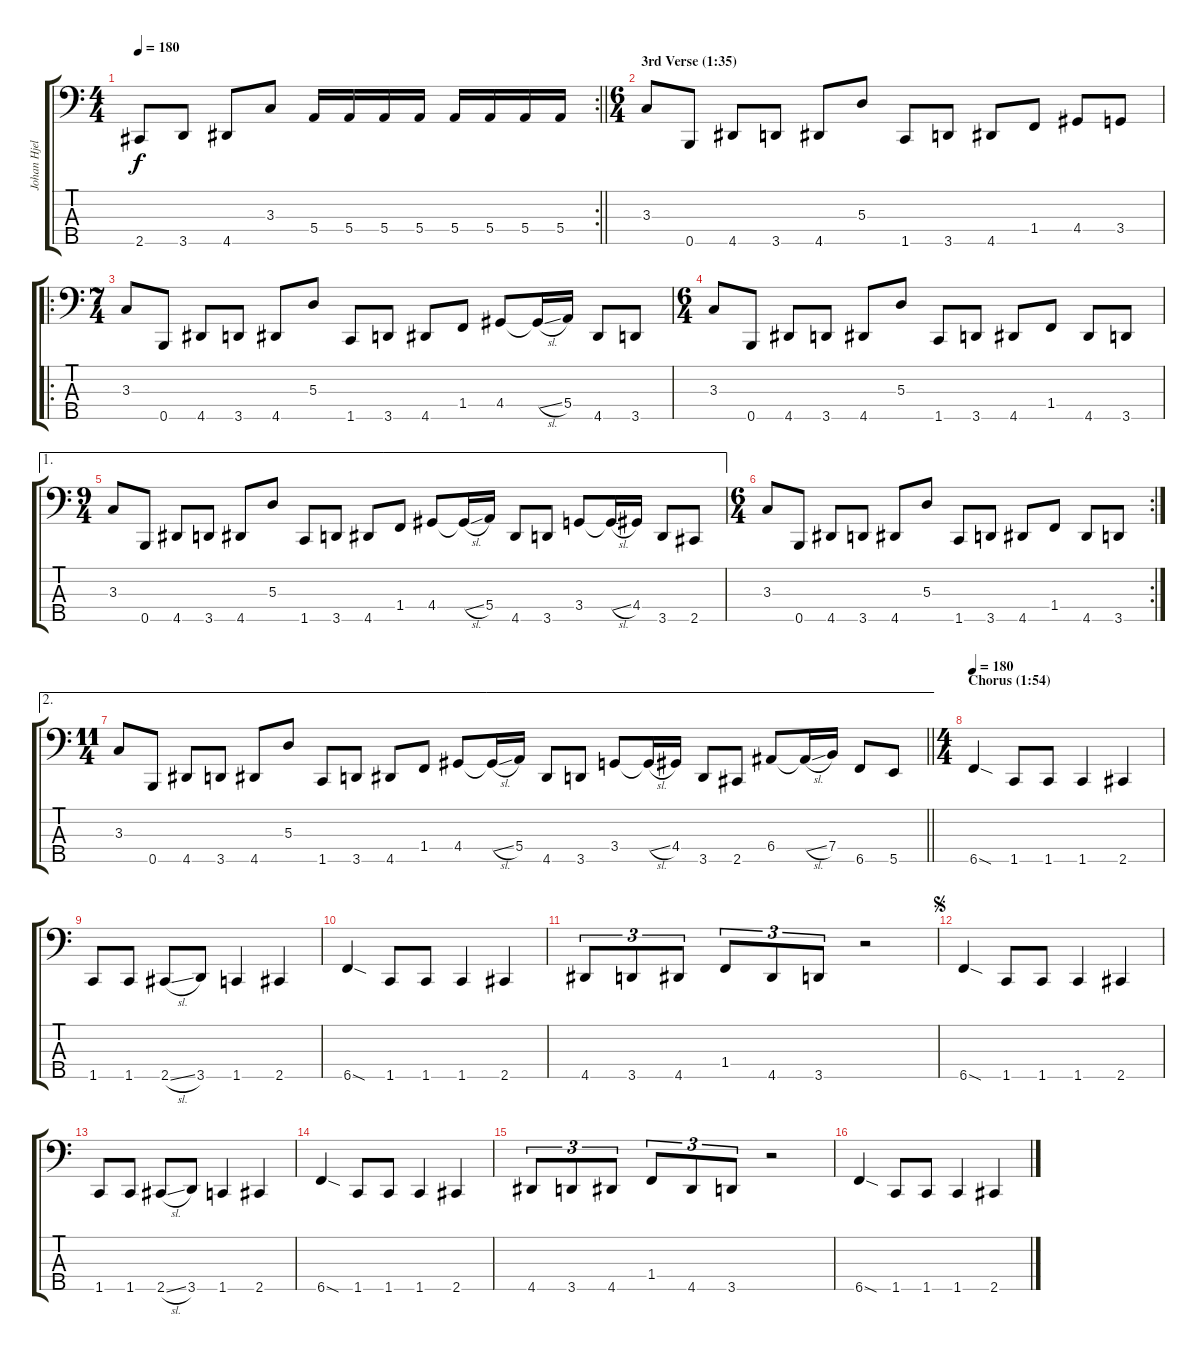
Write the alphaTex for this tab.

\track ("Johan Hjelm" "Johan Hjel") {instrument electricbassfinger}
\staff {score tabs}
\tuning (G2 D2 A1 E1 B0) {hide}
\rc 2
\ts (4 4)
\tempo 180
\clef f4
\barLineRight lightlight
\ks c
2.5.8{dy f} 3.5.8 4.5.8 3.3.8 5.4.16 5.4.16 5.4.16 5.4.16 5.4.16 5.4.16 5.4.16 5.4.16 |
\ts (6 4)
\section ("" "3rd Verse (1:35)")
3.3.8 0.5.8 4.5.8 3.5.8 4.5.8 5.3.8 1.5.8 3.5.8 4.5.8 1.4.8 4.4.8 3.4.8 |
\ro
\ts (7 4)
3.3.8 0.5.8 4.5.8 3.5.8 4.5.8 5.3.8 1.5.8 3.5.8 4.5.8 1.4.8 4.4.8 4.4{sl t}.16 5.4.16 4.5.8 3.5.8 |
\ts (6 4)
3.3.8 0.5.8 4.5.8 3.5.8 4.5.8 5.3.8 1.5.8 3.5.8 4.5.8 1.4.8 4.5.8 3.5.8 |
\ae 1
\ts (9 4)
3.3.8 0.5.8 4.5.8 3.5.8 4.5.8 5.3.8 1.5.8 3.5.8 4.5.8 1.4.8 4.4.8 4.4{sl t}.16 5.4.16 4.5.8 3.5.8 3.4.8 3.4{sl t}.16 4.4.16 3.5.8 2.5.8 |
\rc 2
\ts (6 4)
3.3.8 0.5.8 4.5.8 3.5.8 4.5.8 5.3.8 1.5.8 3.5.8 4.5.8 1.4.8 4.5.8 3.5.8 |
\ae 2
\ts (11 4)
\barLineRight lightlight
3.3.8 0.5.8 4.5.8 3.5.8 4.5.8 5.3.8 1.5.8 3.5.8 4.5.8 1.4.8 4.4.8 4.4{sl t}.16 5.4.16 4.5.8 3.5.8 3.4.8 3.4{sl t}.16 4.4.16 3.5.8 2.5.8 6.4.8 6.4{sl t}.16 7.4.16 6.5.8 5.5.8 |
\ts (4 4)
\section ("" "Chorus (1:54)")
\tempo 180
6.5{sod}.4 1.5.8 1.5.8 1.5.4 2.5.4 |
1.5.8 1.5.8 2.5{sl}.8 3.5.8 1.5.4 2.5.4 |
6.5{sod}.4 1.5.8 1.5.8 1.5.4 2.5.4 |
4.5.8{tu (3 2)} 3.5.8{tu (3 2)} 4.5.8{tu (3 2)} 1.4.8{tu (3 2)} 4.5.8{tu (3 2)} 3.5.8{tu (3 2)} r.2 |
\jump segno
6.5{sod}.4 1.5.8 1.5.8 1.5.4 2.5.4 |
1.5.8 1.5.8 2.5{sl}.8 3.5.8 1.5.4 2.5.4 |
6.5{sod}.4 1.5.8 1.5.8 1.5.4 2.5.4 |
4.5.8{tu (3 2)} 3.5.8{tu (3 2)} 4.5.8{tu (3 2)} 1.4.8{tu (3 2)} 4.5.8{tu (3 2)} 3.5.8{tu (3 2)} r.2 |
6.5{sod}.4 1.5.8 1.5.8 1.5.4 2.5.4
